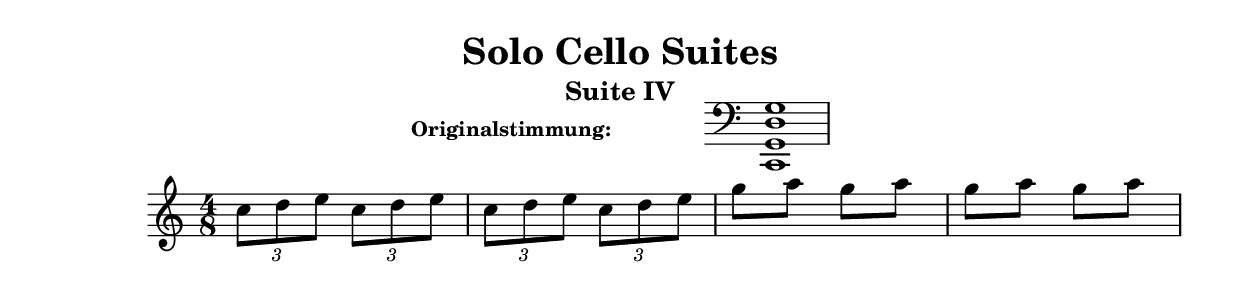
%% Do not edit this file; it is auto-generated from LSR http://lsr.dsi.unimi.it
%% This file is in the public domain.
\version "2.13.1"

\header {
  lsrtags = "staff-notation"

  texidoc = "
The @code{\\markup} command is quite versatile.  In this snippet, it
contains a @code{\\score} block instead of texts or marks.

"
  doctitle = "Inserting score fragments above a staff, as markups"
} % begin verbatim

tuning = \markup {
  \score {
    \new Staff \with { \remove "Time_signature_engraver" }
    {
      \clef bass  <c, g, d g>1
    }
    \layout { ragged-right = ##t }
  }
}

\header {
  title = "Solo Cello Suites"
  subtitle = "Suite IV"
  subsubtitle = \markup { Originalstimmung: \general-align #Y #CENTER \tuning }
}

\layout { ragged-right = ##f }

\relative c'' {
  \time 4/8
  \times 2/3 { c8 d e } \times 2/3 { c d e }
  \times 2/3 { c8 d e } \times 2/3 { c d e }
  g8 a g a
  g8 a g a
}
